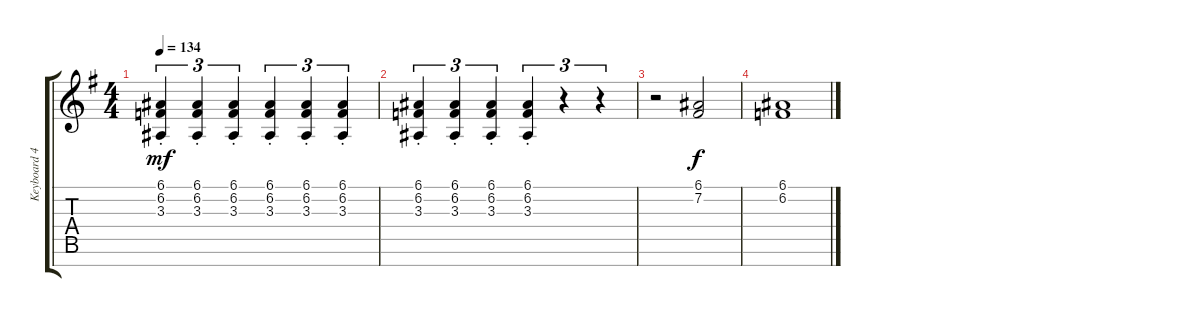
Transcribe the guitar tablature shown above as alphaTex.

\track ("Keyboard 4 - Brat/Shagrath" "Keyboard 4") {instrument frenchhorn}
\staff {score tabs}
\tuning (E4 B3 G3 D3 A2 E2 B1) {hide}
\ts (4 4)
\tempo 134
\clef g2
\ks g
(6.1{st} 6.2{st} 3.3{st}).4{tu (3 2) dy mf} (6.1{st} 6.2{st} 3.3{st}).4{tu (3 2)} (6.1{st} 6.2{st} 3.3{st}).4{tu (3 2)} (6.1{st} 6.2{st} 3.3{st}).4{tu (3 2)} (6.1{st} 6.2{st} 3.3{st}).4{tu (3 2)} (6.1{st} 6.2{st} 3.3{st}).4{tu (3 2)} |
(6.1{st} 6.2{st} 3.3{st}).4{tu (3 2)} (6.1{st} 6.2{st} 3.3{st}).4{tu (3 2)} (6.1{st} 6.2{st} 3.3{st}).4{tu (3 2)} (6.1{st} 6.2{st} 3.3{st}).4{tu (3 2)} r.4{tu (3 2)} r.4{tu (3 2)} |
r.2 (6.1 7.2).2{dy f} |
(6.1 6.2).1{volume 4}
